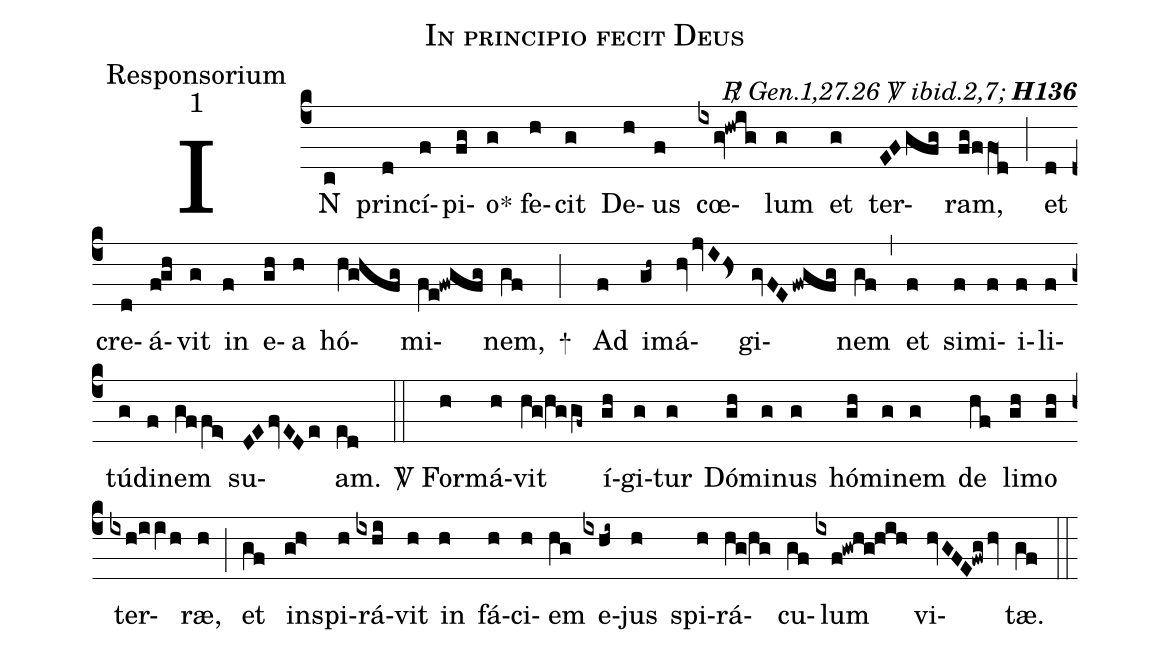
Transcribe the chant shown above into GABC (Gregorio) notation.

name:In principio fecit Deus;
office-part:Responsorium;
mode:1;
commentary:{\itshape\mdseries \Rbar\ Gen.1,27.26 \Vbar\ ibid.2,7;\/} {\bfseries H136};
%%
(c4)  IN(c) prin(d)cí(f)pi(fg)o(g)<sp>*</sp> fe(h)cit(g) De(h)us(f) cœ(ixgv!hwig)lum(g) et(g) ter(EFgfg)ram,(fg/0ffO1d) (;)
et(d) cre(d)á(fgh)vit(g) in(f) e(gh)a(h) hó(hV!ghfg)mi(fe!fwgfg)nem,(gf) <sp>+</sp> (;)
Ad(f) i(gh~)má(hvjvI/0Hs<)gi(gvFEfwgfg)nem(gf) (,)
et(f) si(f)mi(f)i(f)li(f)tú(g)di(f)nem(gffe>) su(DEfvEDe)am.(ed) (::)
<sp>V/</sp> For(h)má(h)vit(hg/0hggf~) í(gh)gi(g)tur(g) Dó(gh)mi(g)nus(g) hó(gh)mi(g)nem(g) de(hf) li(gh)mo(gh)
ter(ixh/0iiVh)ræ,(h) (;)
et(gf) in(gh>)spi(h)rá(ixhi)vit(h) in(h) fá(h)ci(h)em(hg) e(ixhi~)jus(h) spi(h)rá(hg/0hg)cu(gf)lum(ixf!gwhg!hih) vi(hvGFE!fwghv)tæ.(gf)  (::)
